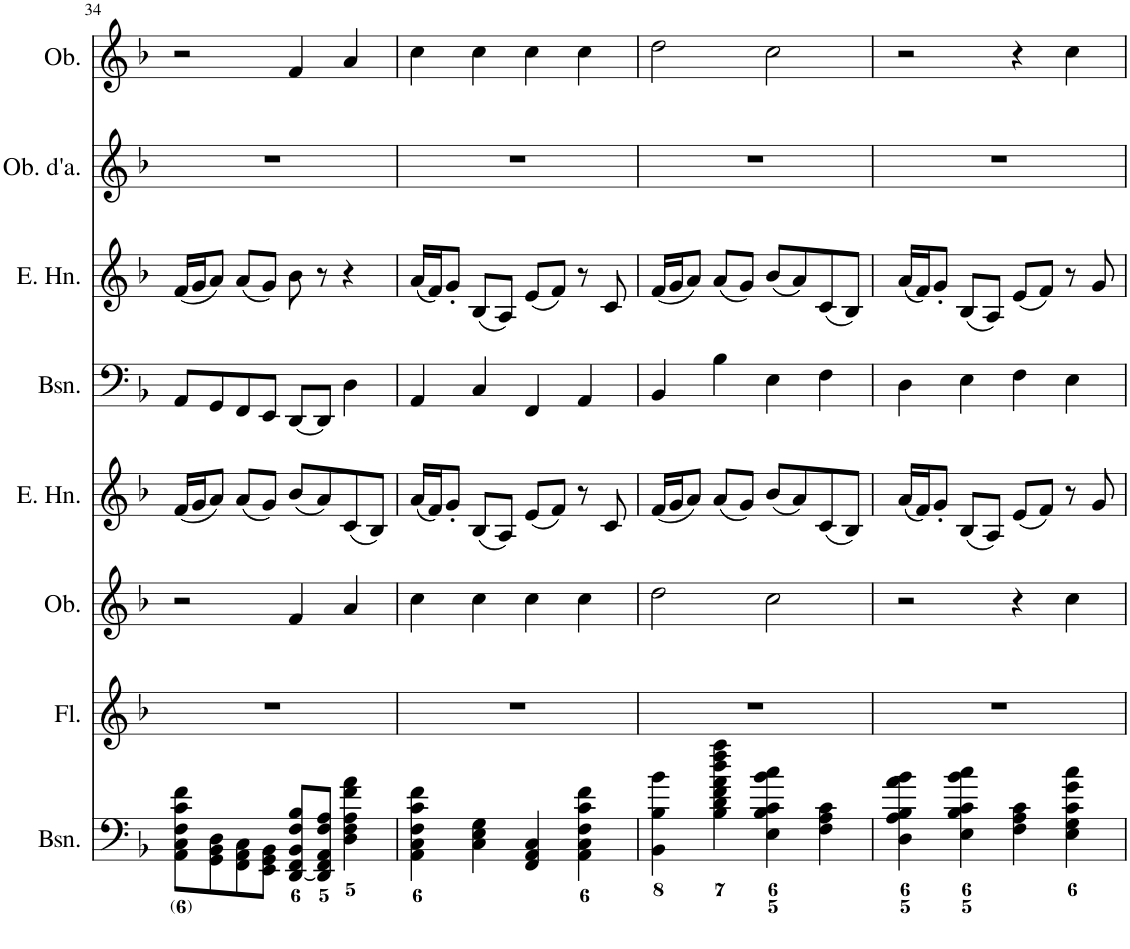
**kern	**kern	**kern	**kern	**kern	**kern	**kern	**kern
*part8	*part7	*part6	*part5	*part4	*part3	*part2	*part1
*staff8	*staff7	*staff6	*staff5	*staff4	*staff3	*staff2	*staff1
*I"Bassoon	*I"Flute	*I"Oboe	*I"English Horn	*I"Bassoon	*I"English Horn	*I"Oboe d'amore	*I"Oboe
*I'Bsn.	*I'Fl.	*I'Ob.	*I'E. Hn.	*I'Bsn.	*I'E. Hn.	*I'Ob. d'a.	*I'Ob.
!!LO:PB:g=z
*clefF4	*clefG2	*clefG2	*clefG2	*clefF4	*clefG2	*clefG2	*clefG2
*	*	*	*ITrd4c7	*	*ITrd4c7	*	*
*k[b-]	*k[b-]	*k[b-]	*k[b-]	*k[b-]	*k[b-]	*k[b-]	*k[b-]
*M4/4	*M4/4	*M4/4	*M4/4	*M4/4	*M4/4	*M4/4	*M4/4
*met(c)	*met(c)	*met(c)	*met(c)	*met(c)	*met(c)	*met(c)	*met(c)
=34	=34	=34	=34	=34	=34	=34	=34
8AA\ 8C\ 8F\ 8c\ 8f\L	1r	2r	(16f/LL	8AA/L	(16f/LL	1r	2r
.	.	.	16g/J	.	16g/J	.	.
8GG\ 8BB-\ 8D\	.	.	8a/J)	8GG/	8a/J)	.	.
8FF\ 8AA\ 8C\	.	.	(8a/L	8FF/	(8a/L	.	.
8EE\ 8GG\ 8BB-\J	.	.	8g/J)	8EE/J	8g/J)	.	.
[8DD/ 8FF/ 8BB-/ 8F/ 8B-/L	.	4f/	(8b-/L	[8DD/L	8b-\	.	4f/
8DD/] 8FF/ 8AA/ 8F/ 8A/J	.	.	8a/)	8DD/J]	8r	.	.
4D\ 4F\ 4A\ 4f\ 4a\	.	4a/	(8c/	4D\	4r	.	4a/
.	.	.	8B-/J)	.	.	.	.
=35	=35	=35	=35	=35	=35	=35	=35
4AA\ 4C\ 4F\ 4c\ 4f\	1r	4cc\	(16a/LL	4AA/	(16a/LL	1r	4cc\
.	.	.	16f/J)	.	16f/J)	.	.
.	.	.	8g'/J	.	8g'/J	.	.
4C\ 4E\ 4G\	.	4cc\	(8B-/L	4C/	(8B-/L	.	4cc\
.	.	.	8A/J)	.	8A/J)	.	.
4FF/ 4AA/ 4C/	.	4cc\	(8e/L	4FF/	(8e/L	.	4cc\
.	.	.	8f/J)	.	8f/J)	.	.
4AA\ 4C\ 4F\ 4c\ 4f\	.	4cc\	8r	4AA/	8r	.	4cc\
.	.	.	8c/	.	8c/	.	.
=36	=36	=36	=36	=36	=36	=36	=36
4BB-\ 4B-\ 4b-\	1r	2dd\	(16f/LL	4BB-/	(16f/LL	1r	2dd\
.	.	.	16g/J	.	16g/J	.	.
.	.	.	8a/J)	.	8a/J)	.	.
4B-\ 4d\ 4f\ 4a\ 4dd\ 4ff\ 4aa\	.	.	(8a/L	4B-\	(8a/L	.	.
.	.	.	8g/J)	.	8g/J)	.	.
4E\ 4B-\ 4c\ 4b-\ 4cc\	.	2cc\	(8b-/L	4E\	(8b-/L	.	2cc\
.	.	.	8a/)	.	8a/)	.	.
4F\ 4A\ 4c\	.	.	(8c/	4F\	(8c/	.	.
.	.	.	8B-/J)	.	8B-/J)	.	.
=37	=37	=37	=37	=37	=37	=37	=37
4D\ 4A\ 4B-\ 4a\ 4b-\	1r	2r	(16a/LL	4D\	(16a/LL	1r	2r
.	.	.	16f/J)	.	16f/J)	.	.
.	.	.	8g'/J	.	8g'/J	.	.
4E\ 4B-\ 4c\ 4b-\ 4cc\	.	.	(8B-/L	4E\	(8B-/L	.	.
.	.	.	8A/J)	.	8A/J)	.	.
4F\ 4A\ 4c\	.	4r	(8e/L	4F\	(8e/L	.	4r
.	.	.	8f/J)	.	8f/J)	.	.
4E\ 4G\ 4c\ 4g\ 4cc\	.	4cc\	8r	4E\	8r	.	4cc\
.	.	.	8g/	.	8g/	.	.
=	=	=	=	=	=	=	=
*-	*-	*-	*-	*-	*-	*-	*-
